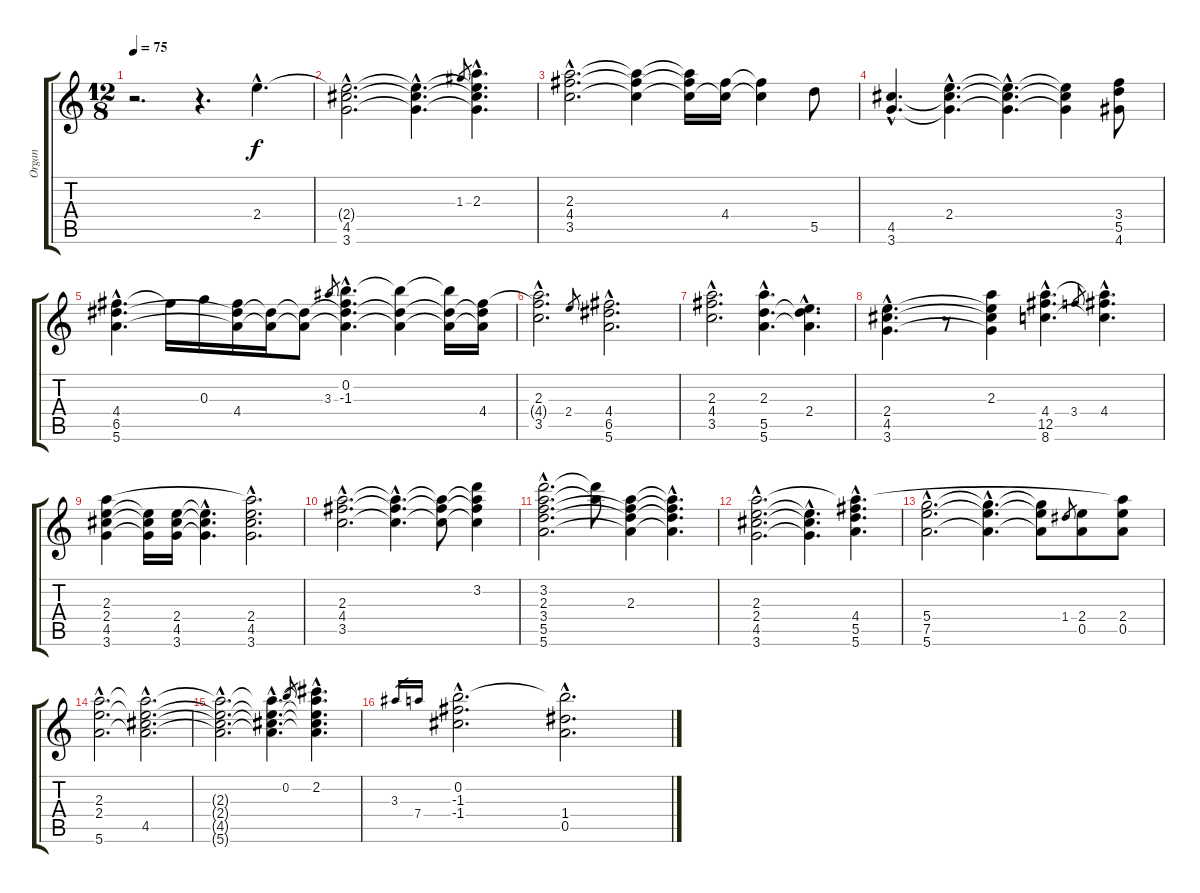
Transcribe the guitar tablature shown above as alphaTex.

\track ("Organ" "Organ") {instrument percussiveorgan}
\staff {score tabs}
\tuning (E6 B5 G5 D5 A4 E4) {hide}
\ts (12 8)
\tempo 75
\clef g2
\ks c
r.2{d dy f} r.4{d} 2.4{hac}.4{d} |
(2.4{hac t} 4.5{hac} 3.6{hac}).2{d} (2.4{hac t} 4.5{hac t} 3.6{hac t}).4{d} 1.3.8{gr} (2.3{hac} 2.4{hac t} 4.5{hac t} 3.6{hac t}).4{d} |
(2.3{hac} 4.4{hac} 3.5{hac}).2{d} (2.3{t} 4.4{t} 3.5{t}).4 (2.3{t} 4.4{t} 3.5{t}).16 (4.4 3.5{t}).16 (4.4{t} 3.5{t}).4 5.5.8 |
(4.5{hac} 3.6{hac}).4{d} (2.4{hac} 4.5{hac t} 3.6{hac t}).4{d} (2.4{hac t} 4.5{hac t} 3.6{hac t}).4{d} (2.4{t} 4.5{t} 3.6{t}).4 (3.4 5.5 4.6).8 |
(4.4{hac} 6.5{hac} 5.6{hac}).4{d} 4.4{t}.16 0.3.16 (4.4 6.5{t} 5.6{t}).16 (6.5{t} 5.6{t}).16 (6.5{t} 5.6{t}).8 3.3.8{gr} (0.2{hac} -1.3{hac} 6.5{hac t} 5.6{hac t}).4{d} (0.2{t} 6.5{t} 5.6{t}).4 (0.2{t} 6.5{t} 5.6{t}).16 (4.4 6.5{t} 5.6{t}).16 |
(2.3{hac} 4.4{hac t} 3.5{hac}).2{d} 2.4.8{gr} (4.4{hac} 6.5{hac} 5.6{hac}).2{d} |
(2.3{hac} 4.4{hac} 3.5{hac}).2{d} (2.3{hac} 5.5{hac} 5.6{hac}).4{d} (2.4{hac} 5.5{hac t} 5.6{hac t}).4{d} |
(2.4{hac} 4.5{hac} 3.6{hac}).4{d} r.8 (2.3 2.4{t} 4.5{t} 3.6{t}).4 (4.4{hac} 12.5{hac} 8.6{hac}).4{d} 3.4.8{gr} (4.4{hac} 12.5{hac t} 8.6{hac t}).4{d} |
(2.3 2.4 4.5 3.6).4 (2.4{t} 4.5{t} 3.6{t}).16 (2.4 4.5 3.6).16 (2.4{hac t} 4.5{hac t} 3.6{hac t}).4{d} (2.3{hac t} 2.4{hac} 4.5{hac} 3.6{hac}).2{d} |
(2.3{hac} 4.4{hac} 3.5{hac}).2{d} (2.3{hac t} 4.4{hac t} 3.5{hac t}).4{d} (2.3{t} 4.4{t} 3.5{t}).8 (3.2 2.3{t} 4.4{t} 3.5{t}).4 |
(3.2{hac} 2.3{hac} 3.4{hac} 5.5{hac} 5.6{hac}).2{d} (3.2{t} 2.3{t}).8 (2.3 3.4{t} 5.5{t} 5.6{t}).4 (2.3{hac t} 3.4{hac t} 5.5{hac t} 5.6{hac t}).4{d} |
(2.3{hac} 2.4{hac} 4.5{hac} 3.6{hac}).2{d} (2.4{hac t} 4.5{hac t} 3.6{hac t}).4{d} (2.3{hac t} 4.4{hac} 5.5{hac} 5.6{hac}).4{d} |
(5.4{hac} 7.5{hac} 5.6{hac}).2{d} (5.4{hac t} 7.5{hac t} 5.6{hac t}).4{d} (5.4{t} 7.5{t} 5.6{t}).8 1.4.8{gr} (2.4 0.5).8 (2.3{t} 2.4 0.5).8 |
(2.3{hac} 2.4{hac} 5.6{hac}).2{d} (2.3{hac t} 2.4{hac t} 4.5{hac} 5.6{hac t}).2{d} |
(2.3{hac t} 2.4{hac t} 4.5{hac t} 5.6{hac t}).2{d} (2.3{hac t} 2.4{hac t} 4.5{hac t} 5.6{hac t}).4{d} 0.2.8{gr} (2.2{hac} 2.3{hac t} 2.4{hac t} 4.5{hac t} 5.6{hac t}).4{d} |
3.3.16{gr} 7.4.16{gr} (0.2{hac} -1.3{hac} -1.4{hac}).2{d} (0.2{hac t} 1.4{hac} 0.5{hac}).2{d}
